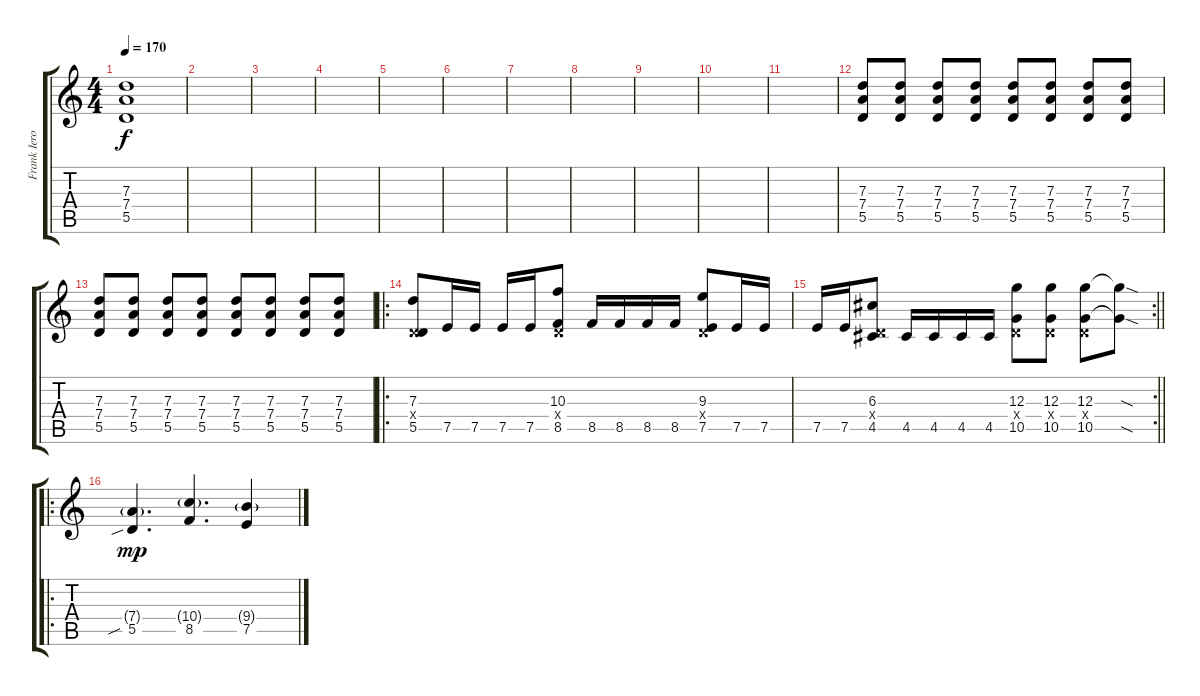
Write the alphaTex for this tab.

\track ("Frank Iero [Rhythm Guitar]" "Frank Iero") {instrument overdrivenguitar}
\staff {score tabs}
\tuning (E4 B3 G3 D3 A2 E2) {hide}
\ts (4 4)
\tempo 170
\clef g2
\ks c
(7.3{t} 7.4{t} 5.5{t}).1{dy f} |
|
|
|
|
|
|
|
|
|
|
(7.3 7.4 5.5).8{volume 13} (7.3 7.4 5.5).8 (7.3 7.4 5.5).8 (7.3 7.4 5.5).8 (7.3 7.4 5.5).8 (7.3 7.4 5.5).8 (7.3 7.4 5.5).8 (7.3 7.4 5.5).8 |
(7.3 7.4 5.5).8 (7.3 7.4 5.5).8 (7.3 7.4 5.5).8 (7.3 7.4 5.5).8 (7.3 7.4 5.5).8 (7.3 7.4 5.5).8 (7.3 7.4 5.5).8 (7.3 7.4 5.5).8 |
\ro
(7.3 0.4{x} 5.5).8{volume 11} 7.5.16 7.5.16 7.5.16 7.5.16 (10.3 0.4{x} 8.5).8 8.5.16 8.5.16 8.5.16 8.5.16 (9.3 0.4{x} 7.5).8 7.5.16 7.5.16 |
\rc 2
\barLineRight lightlight
7.5.16 7.5.16 (6.3 0.4{x} 4.5).8 4.5.16 4.5.16 4.5.16 4.5.16 (12.3 0.4{x} 10.5).8 (12.3 0.4{x} 10.5).8 (12.3 0.4{x} 10.5).8 (12.3{sod t} 10.5{sod t}).8 |
\ro
(7.4{g} 5.5{sib}).4{d dy mp volume 16} (10.4{g} 8.5).4{d} (9.4{g} 7.5).4
